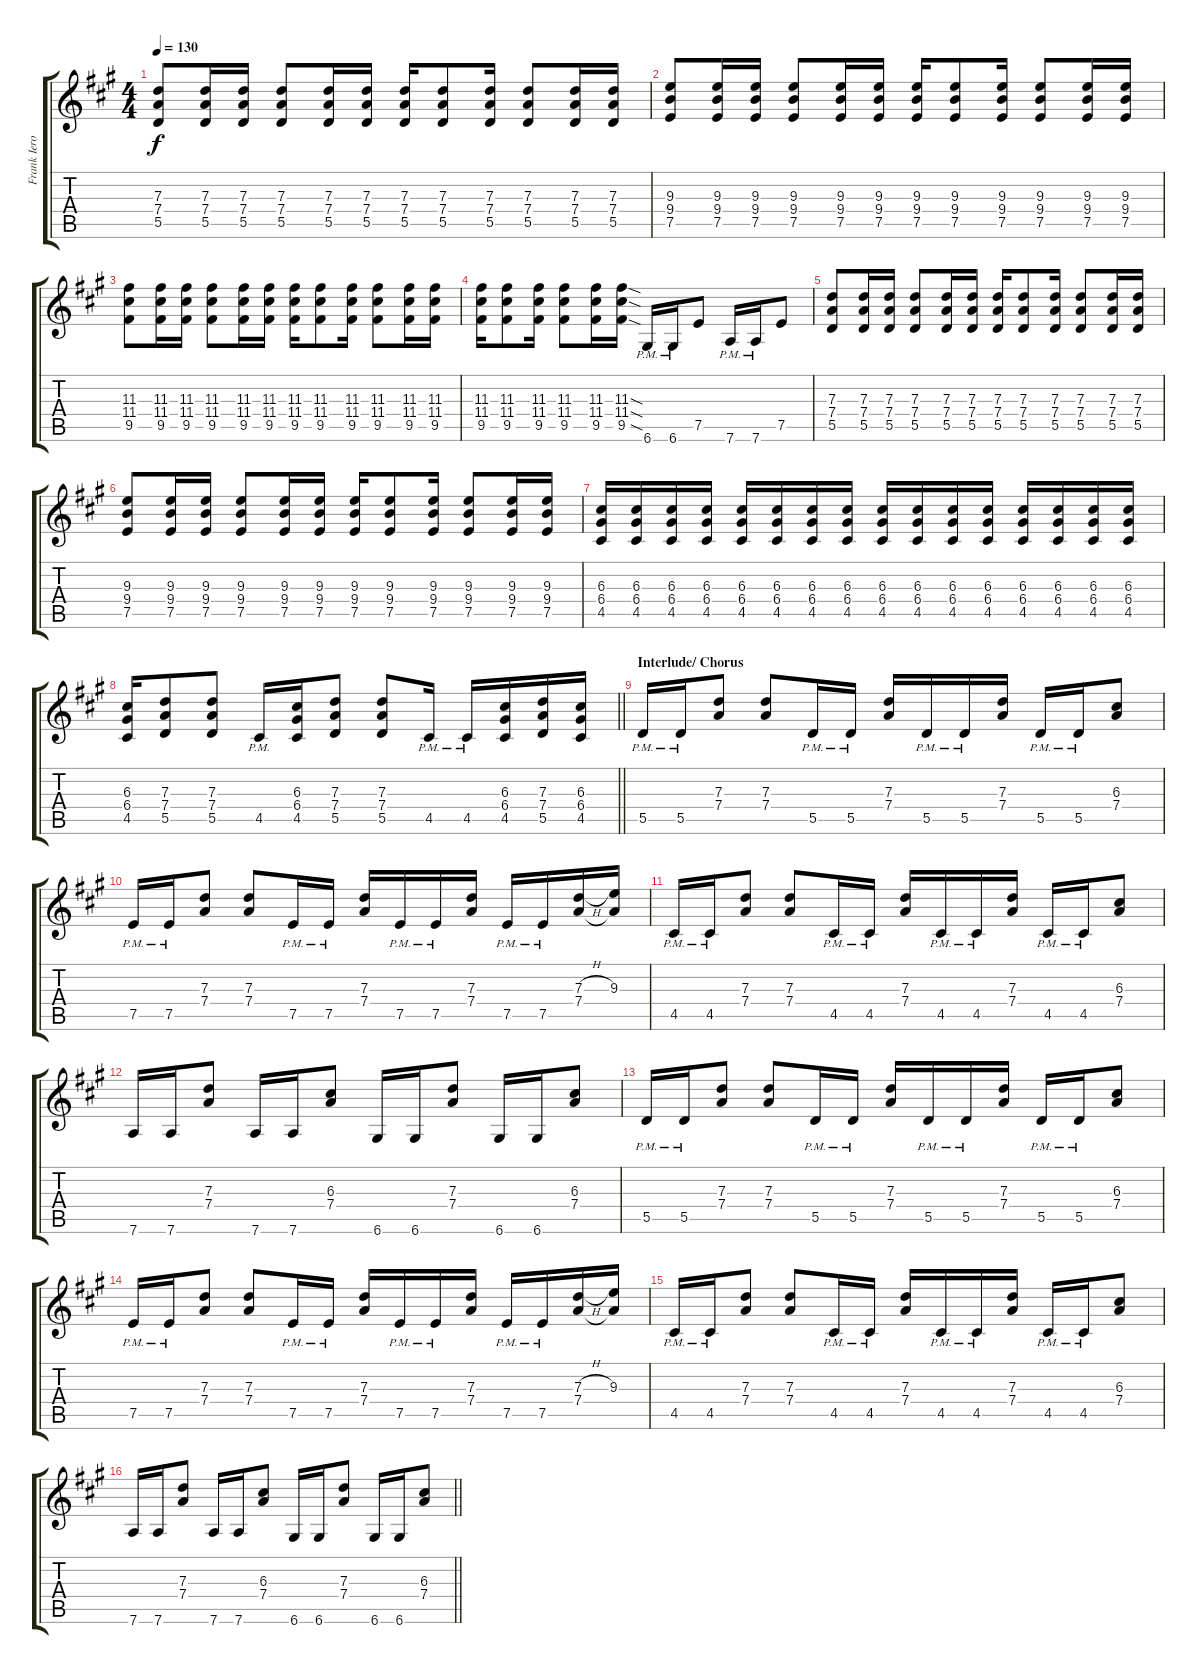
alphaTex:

\track ("Frank Iero" "Frank Iero") {instrument distortionguitar}
\staff {score tabs}
\tuning (E4 B3 G3 D3 A2 D2) {hide}
\ts (4 4)
\tempo 130
\clef g2
\ks a
(7.3 7.4 5.5).8{dy f} (7.3 7.4 5.5).16 (7.3 7.4 5.5).16 (7.3 7.4 5.5).8 (7.3 7.4 5.5).16 (7.3 7.4 5.5).16 (7.3 7.4 5.5).16 (7.3 7.4 5.5).8 (7.3 7.4 5.5).16 (7.3 7.4 5.5).8 (7.3 7.4 5.5).16 (7.3 7.4 5.5).16 |
(9.3 9.4 7.5).8 (9.3 9.4 7.5).16 (9.3 9.4 7.5).16 (9.3 9.4 7.5).8 (9.3 9.4 7.5).16 (9.3 9.4 7.5).16 (9.3 9.4 7.5).16 (9.3 9.4 7.5).8 (9.3 9.4 7.5).16 (9.3 9.4 7.5).8 (9.3 9.4 7.5).16 (9.3 9.4 7.5).16 |
(11.3 11.4 9.5).8 (11.3 11.4 9.5).16 (11.3 11.4 9.5).16 (11.3 11.4 9.5).8 (11.3 11.4 9.5).16 (11.3 11.4 9.5).16 (11.3 11.4 9.5).16 (11.3 11.4 9.5).8 (11.3 11.4 9.5).16 (11.3 11.4 9.5).8 (11.3 11.4 9.5).16 (11.3 11.4 9.5).16 |
(11.3 11.4 9.5).16 (11.3 11.4 9.5).8 (11.3 11.4 9.5).16 (11.3 11.4 9.5).8 (11.3 11.4 9.5).16 (11.3{sod} 11.4{sod} 9.5{sod}).16 6.6{pm}.16 6.6{pm}.16 7.5.8 7.6{pm}.16 7.6{pm}.16 7.5.8 |
(7.3 7.4 5.5).8 (7.3 7.4 5.5).16 (7.3 7.4 5.5).16 (7.3 7.4 5.5).8 (7.3 7.4 5.5).16 (7.3 7.4 5.5).16 (7.3 7.4 5.5).16 (7.3 7.4 5.5).8 (7.3 7.4 5.5).16 (7.3 7.4 5.5).8 (7.3 7.4 5.5).16 (7.3 7.4 5.5).16 |
(9.3 9.4 7.5).8 (9.3 9.4 7.5).16 (9.3 9.4 7.5).16 (9.3 9.4 7.5).8 (9.3 9.4 7.5).16 (9.3 9.4 7.5).16 (9.3 9.4 7.5).16 (9.3 9.4 7.5).8 (9.3 9.4 7.5).16 (9.3 9.4 7.5).8 (9.3 9.4 7.5).16 (9.3 9.4 7.5).16 |
(6.3 6.4 4.5).16 (6.3 6.4 4.5).16 (6.3 6.4 4.5).16 (6.3 6.4 4.5).16 (6.3 6.4 4.5).16 (6.3 6.4 4.5).16 (6.3 6.4 4.5).16 (6.3 6.4 4.5).16 (6.3 6.4 4.5).16 (6.3 6.4 4.5).16 (6.3 6.4 4.5).16 (6.3 6.4 4.5).16 (6.3 6.4 4.5).16 (6.3 6.4 4.5).16 (6.3 6.4 4.5).16 (6.3 6.4 4.5).16 |
\barLineRight lightlight
(6.3 6.4 4.5).16 (7.3 7.4 5.5).8 (7.3 7.4 5.5).8 4.5{pm}.16 (6.3 6.4 4.5).16 (7.3 7.4 5.5).8 (7.3 7.4 5.5).8 4.5{pm}.16 4.5{pm}.16 (6.3 6.4 4.5).16 (7.3 7.4 5.5).16 (6.3 6.4 4.5).16 |
\section ("" "Interlude/ Chorus")
5.5{pm}.16 5.5{pm}.16 (7.3 7.4).8 (7.3 7.4).8 5.5{pm}.16 5.5{pm}.16 (7.3 7.4).16 5.5{pm}.16 5.5{pm}.16 (7.3 7.4).16 5.5{pm}.16 5.5{pm}.16 (6.3 7.4).8 |
7.5{pm}.16 7.5{pm}.16 (7.3 7.4).8 (7.3 7.4).8 7.5{pm}.16 7.5{pm}.16 (7.3 7.4).16 7.5{pm}.16 7.5{pm}.16 (7.3 7.4).16 7.5{pm}.16 7.5{pm}.16 (7.3{h} 7.4).16 (9.3 7.4{t}).16 |
4.5{pm}.16 4.5{pm}.16 (7.3 7.4).8 (7.3 7.4).8 4.5{pm}.16 4.5{pm}.16 (7.3 7.4).16 4.5{pm}.16 4.5{pm}.16 (7.3 7.4).16 4.5{pm}.16 4.5{pm}.16 (6.3 7.4).8 |
7.6.16 7.6.16 (7.3 7.4).8 7.6.16 7.6.16 (6.3 7.4).8 6.6.16 6.6.16 (7.3 7.4).8 6.6.16 6.6.16 (6.3 7.4).8 |
5.5{pm}.16 5.5{pm}.16 (7.3 7.4).8 (7.3 7.4).8 5.5{pm}.16 5.5{pm}.16 (7.3 7.4).16 5.5{pm}.16 5.5{pm}.16 (7.3 7.4).16 5.5{pm}.16 5.5{pm}.16 (6.3 7.4).8 |
7.5{pm}.16 7.5{pm}.16 (7.3 7.4).8 (7.3 7.4).8 7.5{pm}.16 7.5{pm}.16 (7.3 7.4).16 7.5{pm}.16 7.5{pm}.16 (7.3 7.4).16 7.5{pm}.16 7.5{pm}.16 (7.3{h} 7.4).16 (9.3 7.4{t}).16 |
4.5{pm}.16 4.5{pm}.16 (7.3 7.4).8 (7.3 7.4).8 4.5{pm}.16 4.5{pm}.16 (7.3 7.4).16 4.5{pm}.16 4.5{pm}.16 (7.3 7.4).16 4.5{pm}.16 4.5{pm}.16 (6.3 7.4).8 |
\barLineRight lightlight
7.6.16 7.6.16 (7.3 7.4).8 7.6.16 7.6.16 (6.3 7.4).8 6.6.16 6.6.16 (7.3 7.4).8 6.6.16 6.6.16 (6.3 7.4).8
